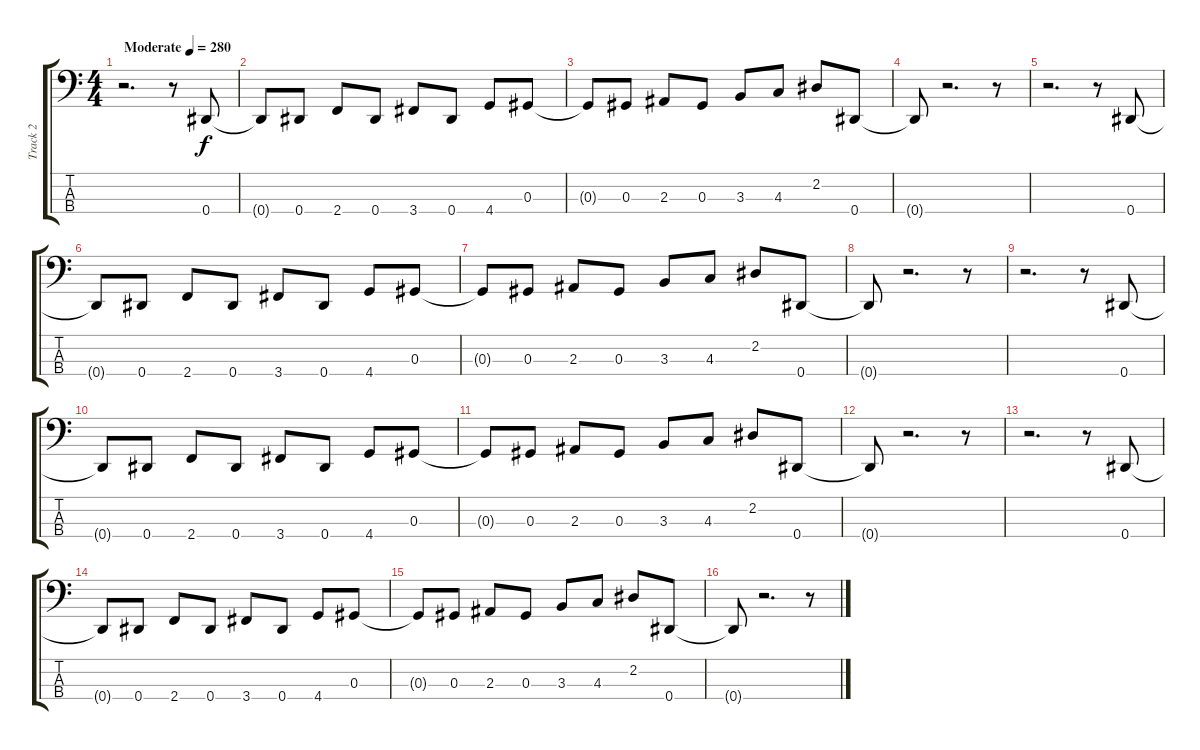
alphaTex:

\track ("Track 2" "Track 2") {instrument electricbassfinger}
\staff {score tabs}
\tuning (Gb2 Db2 Ab1 Eb1) {hide}
\ts (4 4)
\tempo (280 "Moderate")
\clef f4
\ks c
r.2{d dy f instrument electricbassfinger} r.8 0.4.8 |
0.4{t}.8 0.4.8 2.4.8 0.4.8 3.4.8 0.4.8 4.4.8 0.3.8 |
0.3{t}.8 0.3.8 2.3.8 0.3.8 3.3.8 4.3.8 2.2.8 0.4.8 |
0.4{t}.8 r.2{d} r.8 |
r.2{d} r.8 0.4.8 |
0.4{t}.8 0.4.8 2.4.8 0.4.8 3.4.8 0.4.8 4.4.8 0.3.8 |
0.3{t}.8 0.3.8 2.3.8 0.3.8 3.3.8 4.3.8 2.2.8 0.4.8 |
0.4{t}.8 r.2{d} r.8 |
r.2{d} r.8 0.4.8 |
0.4{t}.8 0.4.8 2.4.8 0.4.8 3.4.8 0.4.8 4.4.8 0.3.8 |
0.3{t}.8 0.3.8 2.3.8 0.3.8 3.3.8 4.3.8 2.2.8 0.4.8 |
0.4{t}.8 r.2{d} r.8 |
r.2{d} r.8 0.4.8 |
0.4{t}.8 0.4.8 2.4.8 0.4.8 3.4.8 0.4.8 4.4.8 0.3.8 |
0.3{t}.8 0.3.8 2.3.8 0.3.8 3.3.8 4.3.8 2.2.8 0.4.8 |
0.4{t}.8 r.2{d} r.8
